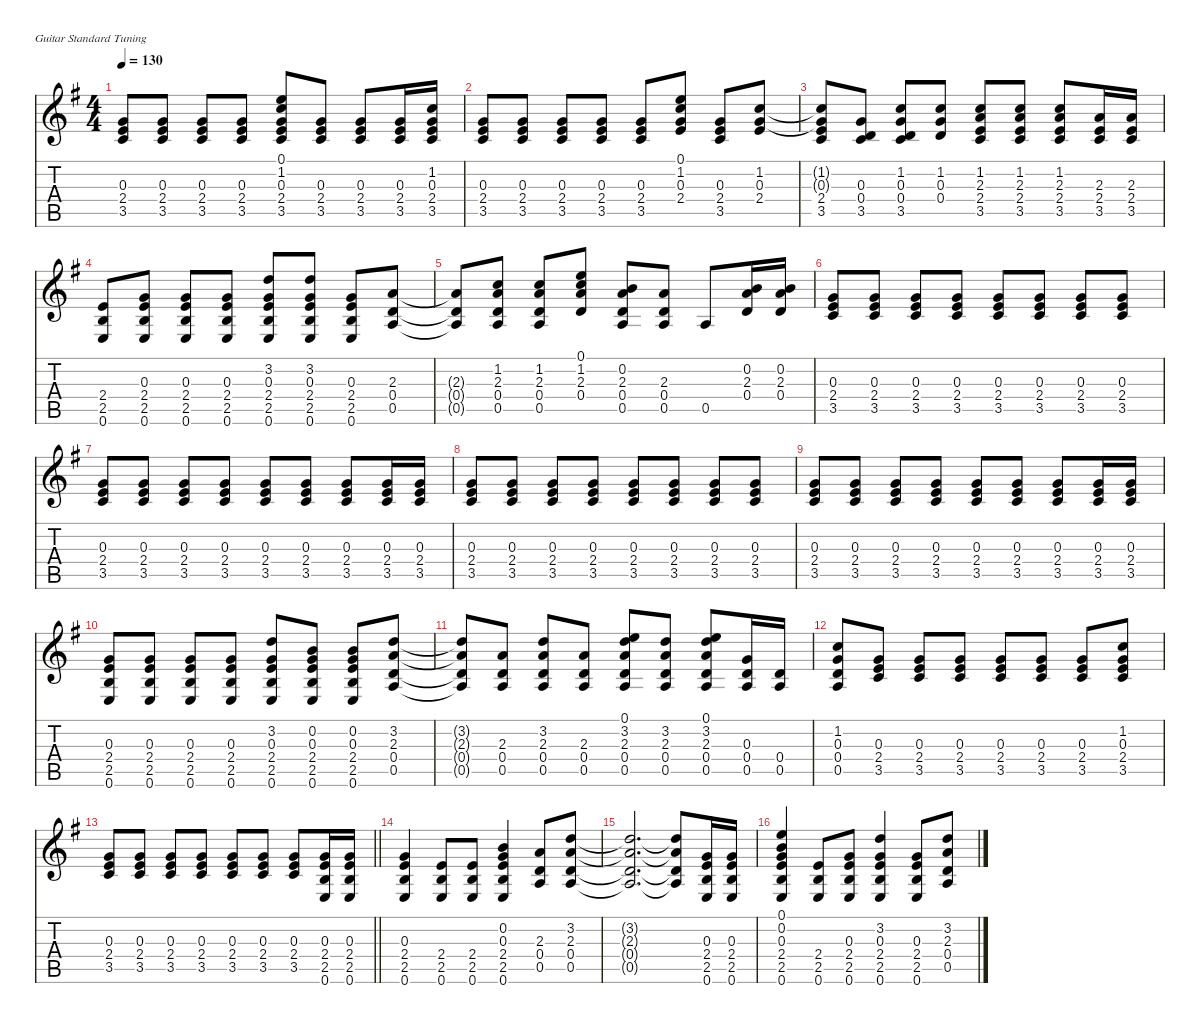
\defaultSystemsLayout 4
\hideDynamics
\bracketExtendMode nobrackets
\singleTrackTrackNamePolicy hidden
\multiTrackTrackNamePolicy hidden
\otherSystemsTrackNameOrientation horizontal
\track ("Chitarra acustica" "s.guit.") {defaultSystemsLayout 4 instrument acousticguitarsteel}
\staff {score tabs}
\tuning (E4 B3 G3 D3 A2 E2)
\ts (4 4)
\tempo 130
\clef g2
\ks eminor
(0.3{acc forcenatural} 2.4{acc forcenatural} 3.5{acc forcenatural}).8{dy f beam Up} (0.3{acc forcenatural} 2.4{acc forcenatural} 3.5{acc forcenatural}).8{beam Up} (0.3{acc forcenatural} 2.4{acc forcenatural} 3.5{acc forcenatural}).8{beam Up} (0.3{acc forcenatural} 2.4{acc forcenatural} 3.5{acc forcenatural}).8{beam Up} (0.1{acc forcenatural} 1.2{acc forcenatural} 0.3{acc forcenatural} 2.4{acc forcenatural} 3.5{acc forcenatural}).8{beam Up} (0.3{acc forcenatural} 2.4{acc forcenatural} 3.5{acc forcenatural}).8{beam Up} (0.3{acc forcenatural} 2.4{acc forcenatural} 3.5{acc forcenatural}).8{beam Up} (0.3{acc forcenatural} 2.4{acc forcenatural} 3.5{acc forcenatural}).16{beam Up} (1.2{acc forcenatural} 0.3{acc forcenatural} 2.4{acc forcenatural} 3.5{acc forcenatural}).16{beam Up} |
(0.3{acc forcenatural} 2.4{acc forcenatural} 3.5{acc forcenatural}).8{beam Up} (0.3{acc forcenatural} 2.4{acc forcenatural} 3.5{acc forcenatural}).8{beam Up} (0.3{acc forcenatural} 2.4{acc forcenatural} 3.5{acc forcenatural}).8{beam Up} (0.3{acc forcenatural} 2.4{acc forcenatural} 3.5{acc forcenatural}).8{beam Up} (0.3{acc forcenatural} 2.4{acc forcenatural} 3.5{acc forcenatural}).8{beam Up} (0.1{acc forcenatural} 1.2{acc forcenatural} 0.3{acc forcenatural} 2.4{acc forcenatural}).8{beam Up} (0.3{acc forcenatural} 2.4{acc forcenatural} 3.5{acc forcenatural}).8{beam Up} (1.2{acc forcenatural} 0.3{acc forcenatural} 2.4{acc forcenatural}).8{beam Up} |
(1.2{t acc forcenatural} 0.3{t acc forcenatural} 2.4{acc forcenatural} 3.5{acc forcenatural}).8{beam Up} (0.3{acc forcenatural} 0.4{acc forcenatural} 3.5{acc forcenatural}).8{beam Up} (1.2{acc forcenatural} 0.3{acc forcenatural} 0.4{acc forcenatural} 3.5{acc forcenatural}).8{beam Up} (1.2{acc forcenatural} 0.3{acc forcenatural} 0.4{acc forcenatural}).8{beam Up} (1.2{acc forcenatural} 2.3{acc forcenatural} 2.4{acc forcenatural} 3.5{acc forcenatural}).8{beam Up} (1.2{acc forcenatural} 2.3{acc forcenatural} 2.4{acc forcenatural} 3.5{acc forcenatural}).8{beam Up} (1.2{acc forcenatural} 2.3{acc forcenatural} 2.4{acc forcenatural} 3.5{acc forcenatural}).8{beam Up} (2.3{acc forcenatural} 2.4{acc forcenatural} 3.5{acc forcenatural}).16{beam Up} (2.3{acc forcenatural} 2.4{acc forcenatural} 3.5{acc forcenatural}).16{beam Up} |
(2.4{acc forcenatural} 2.5{acc forcenatural} 0.6{acc forcenatural}).8{beam Up} (0.3{acc forcenatural} 2.4{acc forcenatural} 2.5{acc forcenatural} 0.6{acc forcenatural}).8{beam Up} (0.3{acc forcenatural} 2.4{acc forcenatural} 2.5{acc forcenatural} 0.6{acc forcenatural}).8{beam Up} (0.3{acc forcenatural} 2.4{acc forcenatural} 2.5{acc forcenatural} 0.6{acc forcenatural}).8{beam Up} (3.2{acc forcenatural} 0.3{acc forcenatural} 2.4{acc forcenatural} 2.5{acc forcenatural} 0.6{acc forcenatural}).8{beam Up} (3.2{acc forcenatural} 0.3{acc forcenatural} 2.4{acc forcenatural} 2.5{acc forcenatural} 0.6{acc forcenatural}).8{beam Up} (0.3{acc forcenatural} 2.4{acc forcenatural} 2.5{acc forcenatural} 0.6{acc forcenatural}).8{beam Up} (2.3{acc forcenatural} 0.4{acc forcenatural} 0.5{acc forcenatural}).8{beam Up} |
(2.3{t acc forcenatural} 0.4{t acc forcenatural} 0.5{t acc forcenatural}).8{beam Up} (1.2{acc forcenatural} 2.3{acc forcenatural} 0.4{acc forcenatural} 0.5{acc forcenatural}).8{beam Up} (1.2{acc forcenatural} 2.3{acc forcenatural} 0.4{acc forcenatural} 0.5{acc forcenatural}).8{beam Up} (0.1{acc forcenatural} 1.2{acc forcenatural} 2.3{acc forcenatural} 0.4{acc forcenatural}).8{beam Up} (0.2{acc forcenatural} 2.3{acc forcenatural} 0.4{acc forcenatural} 0.5{acc forcenatural}).8{beam Up} (2.3{acc forcenatural} 0.4{acc forcenatural} 0.5{acc forcenatural}).8{beam Up} 0.5{acc forcenatural}.8{beam Up} (0.2{acc forcenatural} 2.3{acc forcenatural} 0.4{acc forcenatural}).16{beam Up} (0.2{acc forcenatural} 2.3{acc forcenatural} 0.4{acc forcenatural}).16{beam Up} |
(0.3{acc forcenatural} 2.4{acc forcenatural} 3.5{acc forcenatural}).8{beam Up} (0.3{acc forcenatural} 2.4{acc forcenatural} 3.5{acc forcenatural}).8{beam Up} (0.3{acc forcenatural} 2.4{acc forcenatural} 3.5{acc forcenatural}).8{beam Up} (0.3{acc forcenatural} 2.4{acc forcenatural} 3.5{acc forcenatural}).8{beam Up} (0.3{acc forcenatural} 2.4{acc forcenatural} 3.5{acc forcenatural}).8{beam Up} (0.3{acc forcenatural} 2.4{acc forcenatural} 3.5{acc forcenatural}).8{beam Up} (0.3{acc forcenatural} 2.4{acc forcenatural} 3.5{acc forcenatural}).8{beam Up} (0.3{acc forcenatural} 2.4{acc forcenatural} 3.5{acc forcenatural}).8{beam Up} |
(0.3{acc forcenatural} 2.4{acc forcenatural} 3.5{acc forcenatural}).8{beam Up} (0.3{acc forcenatural} 2.4{acc forcenatural} 3.5{acc forcenatural}).8{beam Up} (0.3{acc forcenatural} 2.4{acc forcenatural} 3.5{acc forcenatural}).8{beam Up} (0.3{acc forcenatural} 2.4{acc forcenatural} 3.5{acc forcenatural}).8{beam Up} (0.3{acc forcenatural} 2.4{acc forcenatural} 3.5{acc forcenatural}).8{beam Up} (0.3{acc forcenatural} 2.4{acc forcenatural} 3.5{acc forcenatural}).8{beam Up} (0.3{acc forcenatural} 2.4{acc forcenatural} 3.5{acc forcenatural}).8{beam Up} (0.3{acc forcenatural} 2.4{acc forcenatural} 3.5{acc forcenatural}).16{beam Up} (0.3{acc forcenatural} 2.4{acc forcenatural} 3.5{acc forcenatural}).16{beam Up} |
(0.3{acc forcenatural} 2.4{acc forcenatural} 3.5{acc forcenatural}).8{beam Up} (0.3{acc forcenatural} 2.4{acc forcenatural} 3.5{acc forcenatural}).8{beam Up} (0.3{acc forcenatural} 2.4{acc forcenatural} 3.5{acc forcenatural}).8{beam Up} (0.3{acc forcenatural} 2.4{acc forcenatural} 3.5{acc forcenatural}).8{beam Up} (0.3{acc forcenatural} 2.4{acc forcenatural} 3.5{acc forcenatural}).8{beam Up} (0.3{acc forcenatural} 2.4{acc forcenatural} 3.5{acc forcenatural}).8{beam Up} (0.3{acc forcenatural} 2.4{acc forcenatural} 3.5{acc forcenatural}).8{beam Up} (0.3{acc forcenatural} 2.4{acc forcenatural} 3.5{acc forcenatural}).8{beam Up} |
(0.3{acc forcenatural} 2.4{acc forcenatural} 3.5{acc forcenatural}).8{beam Up} (0.3{acc forcenatural} 2.4{acc forcenatural} 3.5{acc forcenatural}).8{beam Up} (0.3{acc forcenatural} 2.4{acc forcenatural} 3.5{acc forcenatural}).8{beam Up} (0.3{acc forcenatural} 2.4{acc forcenatural} 3.5{acc forcenatural}).8{beam Up} (0.3{acc forcenatural} 2.4{acc forcenatural} 3.5{acc forcenatural}).8{beam Up} (0.3{acc forcenatural} 2.4{acc forcenatural} 3.5{acc forcenatural}).8{beam Up} (0.3{acc forcenatural} 2.4{acc forcenatural} 3.5{acc forcenatural}).8{beam Up} (0.3{acc forcenatural} 2.4{acc forcenatural} 3.5{acc forcenatural}).16{beam Up} (0.3{acc forcenatural} 2.4{acc forcenatural} 3.5{acc forcenatural}).16{beam Up} |
(0.3{acc forcenatural} 2.4{acc forcenatural} 2.5{acc forcenatural} 0.6{acc forcenatural}).8{beam Up} (0.3{acc forcenatural} 2.4{acc forcenatural} 2.5{acc forcenatural} 0.6{acc forcenatural}).8{beam Up} (0.3{acc forcenatural} 2.4{acc forcenatural} 2.5{acc forcenatural} 0.6{acc forcenatural}).8{beam Up} (0.3{acc forcenatural} 2.4{acc forcenatural} 2.5{acc forcenatural} 0.6{acc forcenatural}).8{beam Up} (3.2{acc forcenatural} 0.3{acc forcenatural} 2.4{acc forcenatural} 2.5{acc forcenatural} 0.6{acc forcenatural}).8{beam Up} (0.2{acc forcenatural} 0.3{acc forcenatural} 2.4{acc forcenatural} 2.5{acc forcenatural} 0.6{acc forcenatural}).8{beam Up} (0.2{acc forcenatural} 0.3{acc forcenatural} 2.4{acc forcenatural} 2.5{acc forcenatural} 0.6{acc forcenatural}).8{beam Up} (3.2{acc forcenatural} 2.3{acc forcenatural} 0.4{acc forcenatural} 0.5{acc forcenatural}).8{beam Up} |
(3.2{t acc forcenatural} 2.3{t acc forcenatural} 0.4{t acc forcenatural} 0.5{t acc forcenatural}).8{beam Up} (2.3{acc forcenatural} 0.4{acc forcenatural} 0.5{acc forcenatural}).8{beam Up} (3.2{acc forcenatural} 2.3{acc forcenatural} 0.4{acc forcenatural} 0.5{acc forcenatural}).8{beam Up} (2.3{acc forcenatural} 0.4{acc forcenatural} 0.5{acc forcenatural}).8{beam Up} (0.1{acc forcenatural} 3.2{acc forcenatural} 2.3{acc forcenatural} 0.4{acc forcenatural} 0.5{acc forcenatural}).8{beam Up} (3.2{acc forcenatural} 2.3{acc forcenatural} 0.4{acc forcenatural} 0.5{acc forcenatural}).8{beam Up} (0.1{acc forcenatural} 3.2{acc forcenatural} 2.3{acc forcenatural} 0.4{acc forcenatural} 0.5{acc forcenatural}).8{beam Up} (0.3{acc forcenatural} 0.4{acc forcenatural} 0.5{acc forcenatural}).16{beam Up} (0.4{acc forcenatural} 0.5{acc forcenatural}).16{beam Up} |
(1.2{acc forcenatural} 0.3{acc forcenatural} 0.4{acc forcenatural} 0.5{acc forcenatural}).8{beam Up} (0.3{acc forcenatural} 2.4{acc forcenatural} 3.5{acc forcenatural}).8{beam Up} (0.3{acc forcenatural} 2.4{acc forcenatural} 3.5{acc forcenatural}).8{beam Up} (0.3{acc forcenatural} 2.4{acc forcenatural} 3.5{acc forcenatural}).8{beam Up} (0.3{acc forcenatural} 2.4{acc forcenatural} 3.5{acc forcenatural}).8{beam Up} (0.3{acc forcenatural} 2.4{acc forcenatural} 3.5{acc forcenatural}).8{beam Up} (0.3{acc forcenatural} 2.4{acc forcenatural} 3.5{acc forcenatural}).8{beam Up} (1.2{acc forcenatural} 0.3{acc forcenatural} 2.4{acc forcenatural} 3.5{acc forcenatural}).8{beam Up} |
\barLineRight lightlight
(0.3{acc forcenatural} 2.4{acc forcenatural} 3.5{acc forcenatural}).8{beam Up} (0.3{acc forcenatural} 2.4{acc forcenatural} 3.5{acc forcenatural}).8{beam Up} (0.3{acc forcenatural} 2.4{acc forcenatural} 3.5{acc forcenatural}).8{beam Up} (0.3{acc forcenatural} 2.4{acc forcenatural} 3.5{acc forcenatural}).8{beam Up} (0.3{acc forcenatural} 2.4{acc forcenatural} 3.5{acc forcenatural}).8{beam Up} (0.3{acc forcenatural} 2.4{acc forcenatural} 3.5{acc forcenatural}).8{beam Up} (0.3{acc forcenatural} 2.4{acc forcenatural} 3.5{acc forcenatural}).8{beam Up} (0.3{acc forcenatural} 2.4{acc forcenatural} 2.5{acc forcenatural} 0.6{acc forcenatural}).16{beam Up} (0.3{acc forcenatural} 2.4{acc forcenatural} 2.5{acc forcenatural} 0.6{acc forcenatural}).16{beam Up} |
(0.3{acc forcenatural} 2.4{acc forcenatural} 2.5{acc forcenatural} 0.6{acc forcenatural}).4{beam Up} (2.4{acc forcenatural} 2.5{acc forcenatural} 0.6{acc forcenatural}).8{beam Up} (2.4{acc forcenatural} 2.5{acc forcenatural} 0.6{acc forcenatural}).8{beam Up} (0.2{acc forcenatural} 0.3{acc forcenatural} 2.4{acc forcenatural} 2.5{acc forcenatural} 0.6{acc forcenatural}).4{beam Up} (2.3{acc forcenatural} 0.4{acc forcenatural} 0.5{acc forcenatural}).8{beam Up} (3.2{acc forcenatural} 2.3{acc forcenatural} 0.4{acc forcenatural} 0.5{acc forcenatural}).8{beam Up} |
(3.2{t acc forcenatural} 2.3{t acc forcenatural} 0.4{t acc forcenatural} 0.5{t acc forcenatural}).2{d beam Up} (3.2{t acc forcenatural} 2.3{t acc forcenatural} 0.4{t acc forcenatural} 0.5{t acc forcenatural}).8{beam Up} (0.3{acc forcenatural} 2.4{acc forcenatural} 2.5{acc forcenatural} 0.6{acc forcenatural}).16{beam Up} (0.3{acc forcenatural} 2.4{acc forcenatural} 2.5{acc forcenatural} 0.6{acc forcenatural}).16{beam Up} |
(0.1{acc forcenatural} 0.2{acc forcenatural} 0.3{acc forcenatural} 2.4{acc forcenatural} 2.5{acc forcenatural} 0.6{acc forcenatural}).4{beam Up} (2.4{acc forcenatural} 2.5{acc forcenatural} 0.6{acc forcenatural}).8{beam Up} (0.3{acc forcenatural} 2.4{acc forcenatural} 2.5{acc forcenatural} 0.6{acc forcenatural}).8{beam Up} (3.2{acc forcenatural} 0.3{acc forcenatural} 2.4{acc forcenatural} 2.5{acc forcenatural} 0.6{acc forcenatural}).4{beam Up} (0.3{acc forcenatural} 2.4{acc forcenatural} 2.5{acc forcenatural} 0.6{acc forcenatural}).8{beam Up} (3.2{acc forcenatural} 2.3{acc forcenatural} 0.4{acc forcenatural} 0.5{acc forcenatural}).8{beam Up}
